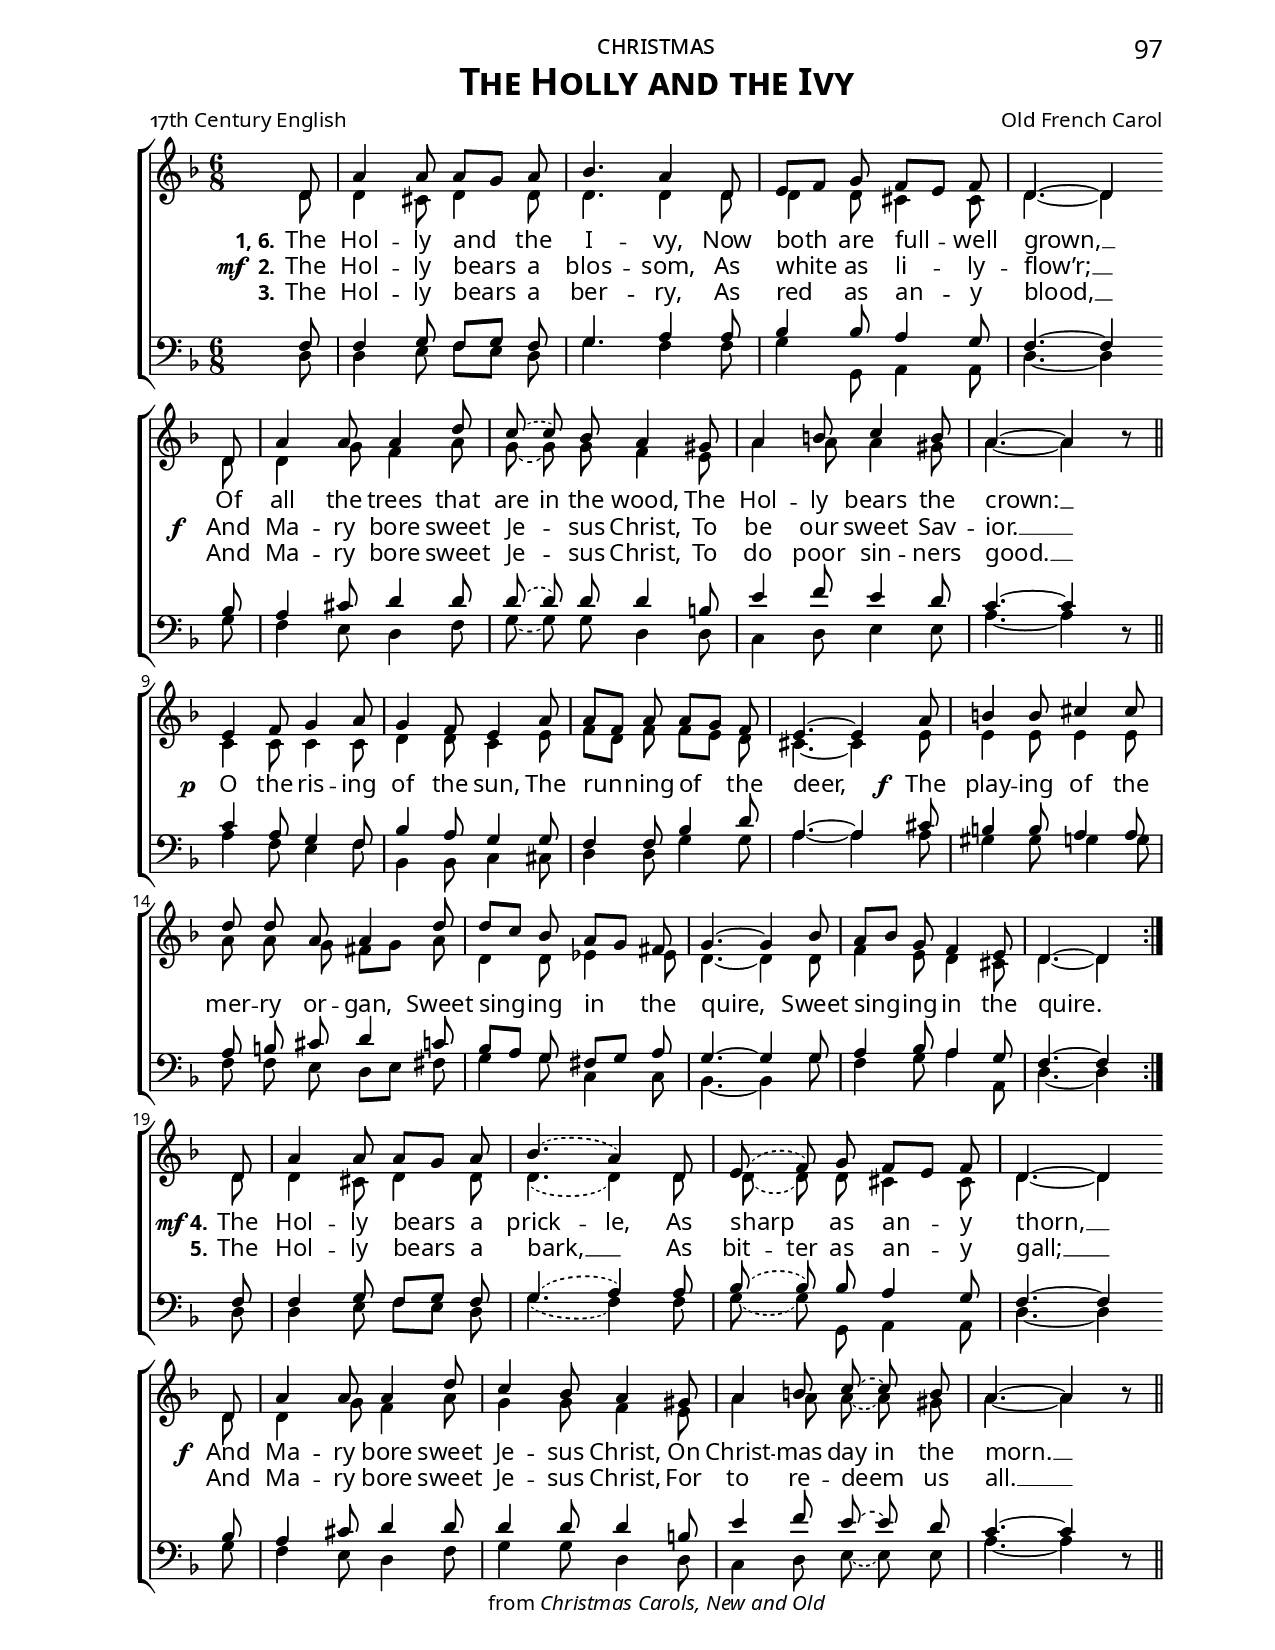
\version "2.14.2"
\include "util.ly"
\header {
  title = \markup{\override #'(font-name . "Garamond Premier Pro Semibold"){ \abs-fontsize #18 \smallCapsOldStyle"The Holly and the Ivy"}}
  poet = \markup\oldStyleNum"17th Century English"
  composer = \markup\oldStyleNum"Old French Carol"
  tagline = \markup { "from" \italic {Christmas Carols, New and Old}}
}
\paper {
  %print-all-headers = ##t
  paper-height = 11\in
  paper-width = 8.5\in
  indent = 0\in
  %system-system-spacing = #'((basic-distance . 10) (padding . 0))
  system-system-spacing =
    #'((basic-distance . 0)
       (minimum-distance . 0)
       (padding . -5)
       (stretchability . 100))
  last-bottom-spacing =
    #'((basic-distance . -10)
       (minimum-distance . -10)
       (padding . 0)
       (stretchability . 0))
  ragged-last-bottom = ##f
  ragged-bottom = ##f
  two-sided = ##t
  inner-margin = 1\in
  outer-margin = 0.75\in
  top-margin = 0.26\in
  bottom-margin = 0.25\in
  first-page-number = #097
  print-first-page-number = ##t
  headerLine = \markup{\override #'(font-name . "Garamond Premier Pro") \smallCapsOldStyle"christmas"}
  oddHeaderMarkup = \markup\fill-line{
     \override #'(font-name . "Garamond Premier Pro")\abs-fontsize #12.5
     \combine 
        \fill-line{"" \on-the-fly #print-page-number-check-first
        \oldStylePageNum""
        }
        \fill-line{\headerLine}
  }
  evenHeaderMarkup = \markup {
     \override #'(font-name . "Garamond Premier Pro")\abs-fontsize #12.5
     \combine
        \on-the-fly #print-page-number-check-first
        \oldStylePageNum""
        \fill-line{\headerLine}
  }
}
#(set-global-staff-size 18) \paper{ #(define fonts (make-pango-font-tree "Garamond Premier Pro" "Garamond Premier Pro" "Garamond Premier Pro" (/ 18 20))) }
global = {
  \key f \major
  \time 6/8
  \autoBeamOff
  \override DynamicLineSpanner #'staff-padding = #0.0
  \override DynamicLineSpanner #'Y-extent = #'(-1 . 1)
}

sopMusic = \relative c' {
  \partial 8 d8 |
  a'4 a8 a[ g] a |
  bes4. a4 d,8 |
  e[ f] g f[ e] f |
  
  d4.~ d4 \bar""\break d8 |
  a'4 a8 a4 d8 |
  \slurDashed
  c8( c) bes8 a4 gis8 |
  a4 b8 c4 b8 |
  
  a4.~ a4 bes8\rest \bar "||" \break
  e,4 f8 g4 a8 |
  g4 f8 e4 a8 |
  a[ f] a a[ g] f |
  
  e4.~ e4 a8 |
  b4 b8 cis4 cis8 |
  d8 d8 a a4 d8 |
  
  d[ c] bes a[ g] fis |
  g4.~ g4 bes8 |
  a[ bes] g f4 e8 |
  \partial 8*5 d4.~ d4 \bar ":|." \break
  
  
  
  
  \partial 8 d8 |
  a'4 a8 a[ g] a |
  bes4.( a4) d,8 |
  e( f) g f[ e] f |
  
  d4.~ d4 \bar""\break d8 |
  a'4 a8 a4 d8 |
  c4 bes8 a4 gis8 |
  \tieDashed
  a4 b8 c8~ c b8 |
  
  \tieSolid
  a4.~ a4 bes8\rest \bar "||" 
}
sopWords = \lyricmode {
  
}

altoMusic = \relative c' {
  d8 |
  d4 cis8 d4 d8 |
  d4. d4 d8 |
  d4 d8 cis4 cis8 |
  
  d4.~ d4 d8 |
  d4 g8 f4 a8 |
  \slurDashed
  g8( g) g8 f4 e8 |
  a4 a8 a4 gis8 |
  
  a4.~ a4 s8 |
  c,4 c8 c4 c8 |
  d4 d8 c4 e8 |
  f[ d] f f[ e] d |
  
  cis4.~ cis4 e8 |
  e4 e8 e4 e8 |
  a a g fis[ g] a |
  
  d,4 d8 ees4 ees8 |
  d4.~ d4 d8 |
  f4 e8 d4 cis8 |
  d4.~ d4 |
  
  
  
  d8 |
  d4 cis8 d4 d8 |
  d4.( d4) d8 |
  d8( d) d8 cis4 cis8 |
  
  d4.~ d4 d8 |
  d4 g8 f4 a8 |
  g4 g8 f4 e8 |
  \tieDashed
  a4 a8 a~ a gis8 |
  
  \tieSolid
  a4.~ a4 s8 |
}
altoWords = {
  \dropLyricsXI
  \lyricmode {
    \set stanza = #"1, 6."
    The Hol -- ly and the I -- vy,
    Now both are full -- well grown, __
    \set ignoreMelismata = ##t
    Of all the trees that are in the wood,
    \unset ignoreMelismata
    The Hol -- ly bears the crown: __
  }
  \set stanza = \markup\dynamic"p  "
  \lyricmode {
    O the ris -- ing of the sun,
    The run -- ning of the deer,
  }
  \set stanza = \markup\dynamic"   f "
  \lyricmode {
    The play -- ing of the mer -- ry or -- gan,
    Sweet sing -- ing in the quire,
    Sweet sing -- ing in the quire.
    
  }
  \set stanza = \markup{\dynamic" mf" "4."}
  \lyricmode {
    The Hol -- ly bears a \set ignoreMelismata = ##t
    prick -- le,
    \unset ignoreMelismata
    As sharp as an -- y thorn, __
  }
  \set stanza = \markup\dynamic"f "
  \lyricmode {
    And Ma -- ry bore sweet Je -- sus Christ,
    On Christ -- mas \set ignoreMelismata = ##t day in the morn. __ _
  }
}
altoWordsII = {
  \dropLyricsXI
  \set stanza = \markup{\dynamic"mf " "2."}
  \lyricmode {
    The Hol -- ly bears a blos -- som,
    As white as li -- ly -- flow’r; __
  }
  \set stanza = \markup\dynamic"f  "
  \lyricmode {
    And Ma -- ry bore sweet Je -- sus Christ,
    To be our sweet Sav -- ior. __ ""
    
    \repeat unfold 33 \skip1
    \set stanza = #"5."
    The Hol -- ly bears a bark, __
    \set ignoreMelismata = ##t
    As bit -- ter 
    \unset ignoreMelismata
    as an -- y gall; __
    And Ma -- ry bore sweet Je -- sus Christ,
    For to re -- deem us all. __
  }
}
altoWordsIII = \lyricmode {
  \dropLyricsXI
  \set stanza = #"3."
  The Hol -- ly bears a ber -- ry,
  As red as an -- y blood, __
  And Ma -- ry bore sweet Je -- sus Christ,
  To do poor sin -- ners good. __
}
altoWordsIV = \lyricmode {
}
altoWordsV = \lyricmode {
}
altoWordsVI = \lyricmode {
  \set stanza = #"6."
}
tenorMusic = \relative c {
  f8 |
  f4 g8 f[ g] f |
  g4. a4 a8 |
  bes4 bes8 a4 g8 |
  
  f4.~f4 bes8 |
  a4 cis8 d4 d8 |
  \slurDashed
  d8( d) d8 d4 b8 |
  e4 f8 e4 d8 |
  
  c4.~ c4 s8 |
  c4 a8 g4 f8 |
  bes4 a8 g4 g8 |
  f4 f8 bes4 d8 |
  
  a4.~ a4 cis8 |
  b4 b8 a4 a8 |
  a b cis d4 c8 |
  
  bes[ a] g fis[ g] a |
  g4.~ g4 g8 |
  a4 bes8 a4 g8 |
  f4.~ f4 |
  
  
  
  
  
  f8 |
  f4 g8 f[ g] f |
  g4.( a4) a8 |
  bes8( bes) bes8 a4 g8 |
  
  f4.~f4 bes8 |
  a4 cis8 d4 d8 |
  d4 d8 d4 b8 |
  \tieDashed
  e4 f8 e~ e d8 |
  
  \tieSolid
  c4.~ c4 s8 |
}
tenorWords = \lyricmode {

}

bassMusic = \relative c {
  d8 |
  d4 e8 f[ e] d |
  g4. f4 f8 |
  g4 g,8 a4 a8 |
  
  d4.~ d4 g8 |
  f4 e8 d4 f8 |
  \slurDashed
  g8( g) g8 d4 d8 |
  c4 d8 e4 e8 |
  
  a4.~ a4 d,8\rest |
  a'4 f8 e4 f8 |
  bes,4 bes8 c4 cis8 |
  d4 d8 g4 g8 |
  
  a4.~ a4 a8 |
  gis4 gis8 g4 g8 |
  f f e d[ e] fis |
  
  g4 g8 c,4 c8 bes4.~ bes4 g'8 |
  f4 g8 a4 a,8 |
  d4.~ d4 |
  
  
  
  
  d8 |
  d4 e8 f[ e] d |
  g4.( f4) f8 |
  g8( g) g,8 a4 a8 |
  
  d4.~ d4 g8 |
  f4 e8 d4 f8 |
  g4 g8 d4 d8 |
  \tieDashed
  c4 d8 e~ e e8 |
  
  \tieSolid
  a4.~ a4 d,8\rest |
}
bassWords = \lyricmode {

}

pianoRH = \relative c' {
  
}
pianoLH = \relative c' {
  
}

\score {
  <<
   \new ChoirStaff <<
%    \new Lyrics = sopranos \with { \override VerticalAxisGroup #'nonstaff-relatedstaff-spacing = #'((basic-distance . 1)) }
    \new Staff = women <<
      \new Voice = "sopranos" { \voiceOne << \global \sopMusic >> }
      \new Voice = "altos" { \voiceTwo << \global \altoMusic >> }
    >>
    \new Lyrics \with { alignAboveContext = #"women" \override VerticalAxisGroup #'nonstaff-relatedstaff-spacing = #'((basic-distance . 1))} \lyricsto "sopranos" \sopWords
    \new Lyrics = "altosVI"  \with { alignBelowContext = #"women" \override VerticalAxisGroup #'nonstaff-relatedstaff-spacing = #'((basic-distance . 1))} \lyricsto "sopranos" \altoWordsVI
    \new Lyrics = "altosV"  \with { alignBelowContext = #"women" \override VerticalAxisGroup #'nonstaff-relatedstaff-spacing = #'((basic-distance . 1))} \lyricsto "sopranos" \altoWordsV
    \new Lyrics = "altosIV"  \with { alignBelowContext = #"women" \override VerticalAxisGroup #'nonstaff-relatedstaff-spacing = #'((basic-distance . 1))} \lyricsto "sopranos" \altoWordsIV
    \new Lyrics = "altosIII"  \with { alignBelowContext = #"women" \override VerticalAxisGroup #'nonstaff-relatedstaff-spacing = #'((basic-distance . 1))} \lyricsto "sopranos" \altoWordsIII
    \new Lyrics = "altosII"  \with { alignBelowContext = #"women" \override VerticalAxisGroup #'nonstaff-relatedstaff-spacing = #'((basic-distance . 1))} \lyricsto "sopranos" \altoWordsII
    \new Lyrics = "altos"  \with { alignBelowContext = #"women" \override VerticalAxisGroup #'nonstaff-relatedstaff-spacing = #'((padding . -0.9))} \lyricsto "sopranos" \altoWords
    \new Staff = men <<
      \clef bass
      \new Voice = "tenors" { \voiceOne << \global \tenorMusic >> }
      \new Voice = "basses" { \voiceTwo << \global \bassMusic >> }
    >>
    \new Lyrics \with { alignAboveContext = #"men" \override VerticalAxisGroup #'nonstaff-relatedstaff-spacing = #'((basic-distance . 1)) } \lyricsto "tenors" \tenorWords
    \new Lyrics \with { alignBelowContext = #"men" \override VerticalAxisGroup #'nonstaff-relatedstaff-spacing = #'((basic-distance . 1)) } \lyricsto "basses" \bassWords
  >>
%    \new PianoStaff << \new Staff { \new Voice { \pianoRH } } \new Staff { \clef "bass" \pianoLH } >>
  >>
  \layout {
  \context {
    \Lyrics
    \override LyricText #'font-size = #1.3
  }
    \context {
      \Score
      %\override SpacingSpanner #'base-shortest-duration = #(ly:make-moment 1 8)
      %\override SpacingSpanner #'common-shortest-duration = #(ly:make-moment 1 4)
    }
    \context {
      % Remove all empty staves
      % \Staff \RemoveEmptyStaves \override VerticalAxisGroup #'remove-first = ##t
    }
    \context {
      \Lyrics
      \override LyricText #'X-offset = #center-on-word
    }
  }
}

